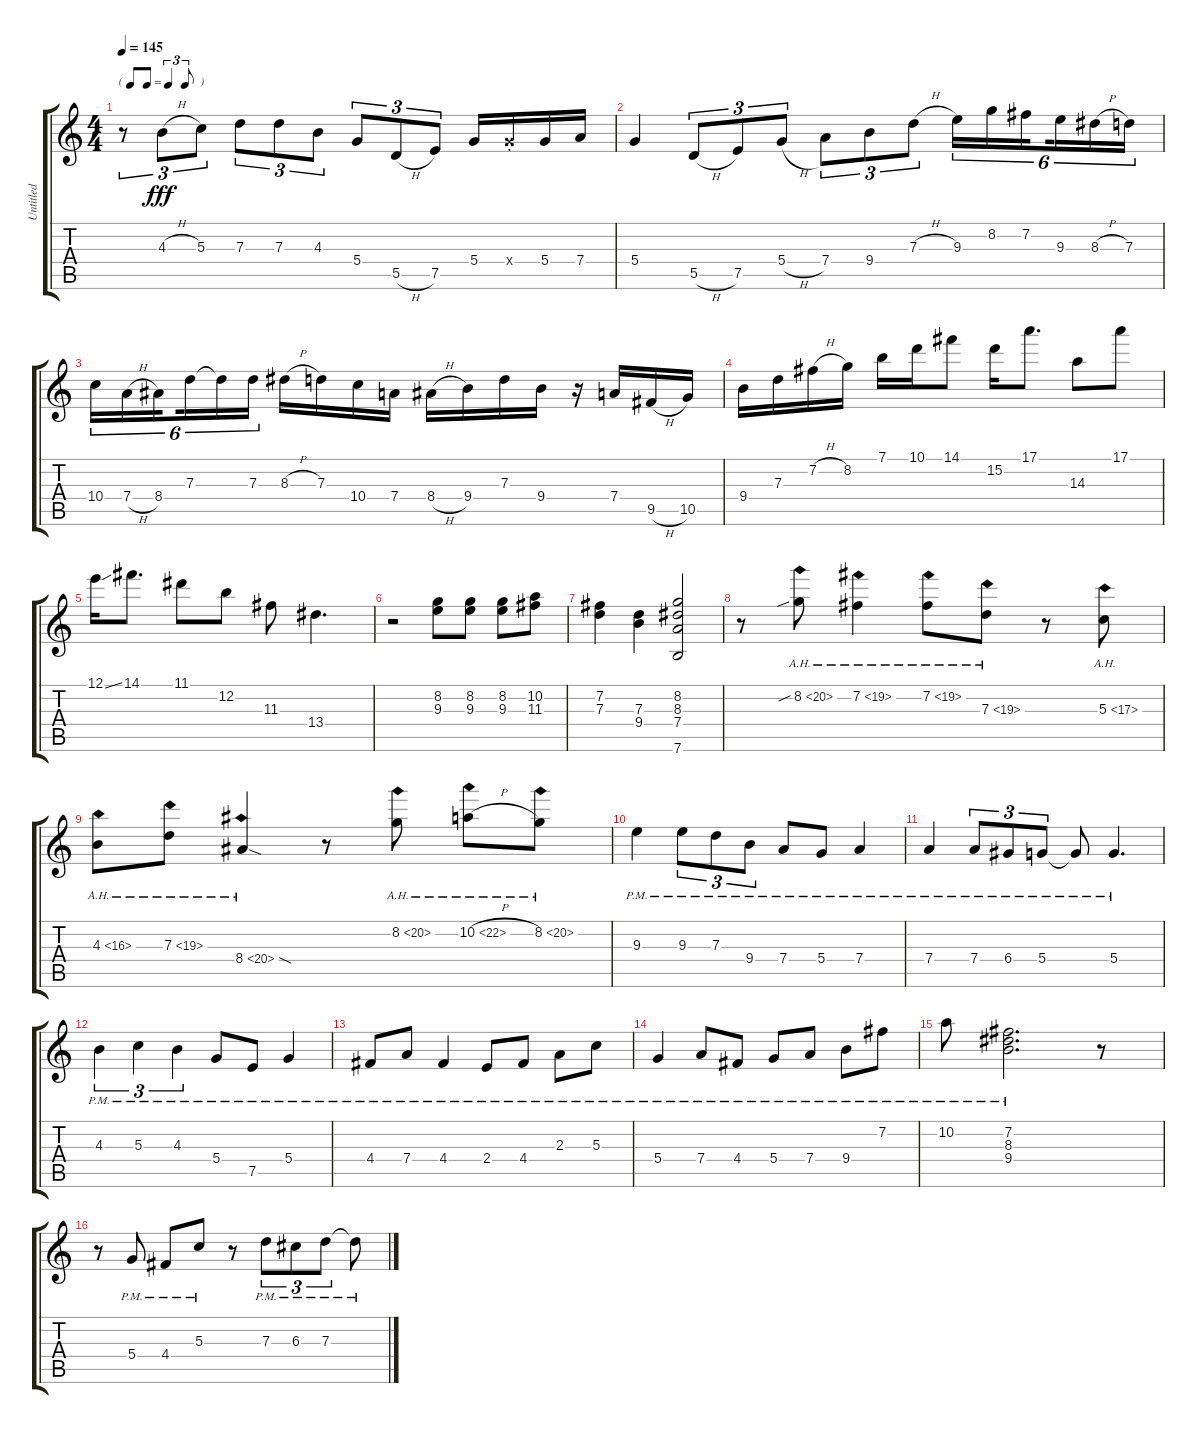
\track ("Untitled" "Untitled") {instrument acousticguitarsteel}
\staff {score tabs}
\tuning (E4 B3 G3 D3 A2 E2) {hide}
\ts (4 4)
\tf triplet8th
\tempo 145
\clef g2
\ks c
r.8{tu (3 2) dy fff} 4.3{h}.8{tu (3 2)} 5.3.8{tu (3 2)} 7.3.8{tu (3 2)} 7.3.8{tu (3 2)} 4.3.8{tu (3 2)} 5.4.8{tu (3 2)} 5.5{h}.8{tu (3 2)} 7.5.8{tu (3 2)} 5.4.16 5.4{st x}.16 5.4.16 7.4.16 |
5.4.4 5.5{h}.8{tu (3 2)} 7.5.8{tu (3 2)} 5.4{h}.8{tu (3 2)} 7.4.8{tu (3 2)} 9.4.8{tu (3 2)} 7.3{h}.8{tu (3 2)} 9.3.16{tu (6 4)} 8.2.16{tu (6 4)} 7.2.16{tu (6 4) beam splitsecondary} 9.3.16{tu (6 4)} 8.3{h}.16{tu (6 4)} 7.3.16{tu (6 4)} |
10.4.16{tu (6 4)} 7.4{h}.16{tu (6 4)} 8.4.16{tu (6 4) beam splitsecondary} 7.3.16{tu (6 4)} 7.3{t}.16{tu (6 4)} 7.3.16{tu (6 4)} 8.3{h}.16 7.3.16 10.4.16 7.4.16 8.4{h}.16 9.4.16 7.3.16 9.4.16 r.16 7.4.16 9.5{h}.16 10.5.16 |
9.4.16 7.3.16 7.2{h}.16 8.2.16 7.1.16 10.1.16 14.1.8 15.2.16 17.1.8{d} 14.3.8 17.1.8 |
12.1{ss}.16 14.1.8{d} 11.1.8 12.2.8 11.3.8 13.4.4{d} |
r.2 (8.2 9.3).8 (8.2 9.3).8 (8.2 9.3).8 (10.2 11.3).8 |
(7.2 7.3).4 (7.3 9.4).4 (8.2 8.3 7.4 7.6).2 |
r.8 8.2{ah 12 sib}.8 7.2{ah 12}.4 7.2{ah 12}.8 7.3{ah 12}.8 r.8 5.3{ah 12}.8 |
4.3{ah 12}.8 7.3{ah 12}.8 8.4{ah 12 sod}.4 r.8 8.2{ah 12}.8 10.2{ah 12 h}.8 8.2{ah 12}.8 |
9.3{pm}.4 9.3{pm}.8{tu (3 2)} 7.3{pm}.8{tu (3 2)} 9.4{pm}.8{tu (3 2)} 7.4{pm}.8 5.4{pm}.8 7.4{pm}.4 |
7.4{pm}.4 7.4{pm}.8{tu (3 2)} 6.4{pm}.8{tu (3 2)} 5.4{pm}.8{tu (3 2)} 5.4{pm t}.8 5.4{pm}.4{d} |
4.3{pm}.4{tu (3 2)} 5.3{pm}.4{tu (3 2)} 4.3{pm}.4{tu (3 2)} 5.4{pm}.8 7.5{pm}.8 5.4{pm}.4 |
4.4{pm}.8 7.4{pm}.8 4.4{pm}.4 2.4{pm}.8 4.4{pm}.8 2.3{pm}.8 5.3{pm}.8 |
5.4{pm}.4 7.4{pm}.8 4.4{pm}.8 5.4{pm}.8 7.4{pm}.8 9.4{pm}.8 7.2{pm}.8 |
10.2{pm}.8 (7.2{pm} 8.3{pm} 9.4{pm}).2{d} r.8 |
r.8 5.4{pm}.8 4.4{pm}.8 5.3{pm}.8 r.8 7.3{pm}.8{tu (3 2)} 6.3{pm}.8{tu (3 2)} 7.3{pm}.8{tu (3 2)} 7.3{pm t}.8
